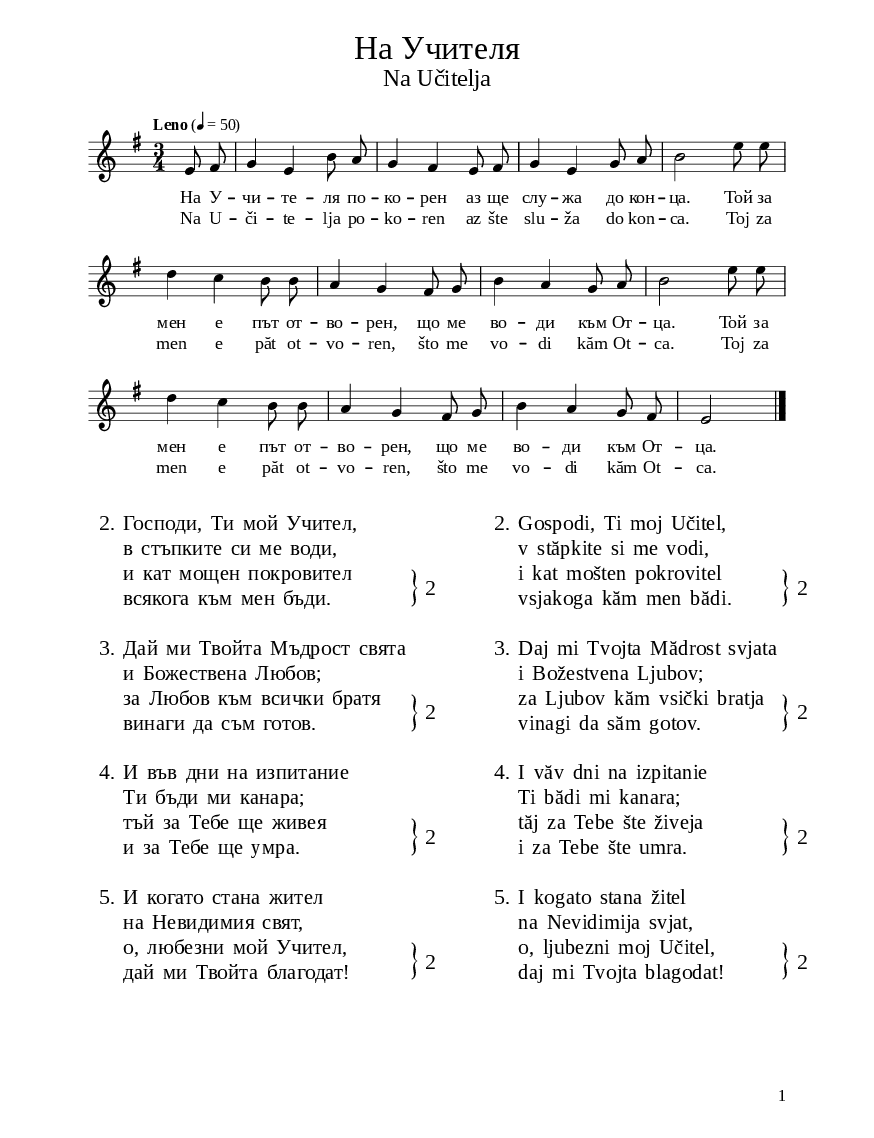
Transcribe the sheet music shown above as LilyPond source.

\version "2.24.1"

% include paper part and global functions
\include "include/globals.ily"

"rightBraces037" = \markup {
  \column {
    % repeat braces
    \translate #'(0 . -5.6 )
    \right-brace #18

    \translate #'(0 . -10.2 )
    \right-brace #18

    \translate #'(0 . -10.2 )
    \right-brace #18

    \translate #'(0 . -10.2 )
    \right-brace #18

  }
  \column {
    % repeat numbers
    \translate #'(0 . -6.2 )
    2

    \translate #'(0 . -12 )
    2

    \translate #'(0 . -12 )
    2

    \translate #'(0 . -12.1 )
    2
  }
}

\bookpart {
  \label #'ref037
  \tocItem \markup "На Учителя – Na Učitelja"
  \include "include/bookpart-paper.ily"
  \score {
    \include "include/score-layout.ily"

    \new Voice \absolute {
      \clef treble
      \key e \minor
      \time 3/4
      \tempoFunc "Leno" 4 "50"
      \autoBeamOff
      \partial 4
      \autoBeamOff
      e'8 fis'8 | g'4 e'4 b'8 a'8 | g'4 fis'4 e'8 fis'8 | g'4 e'4 g'8 a'8 |  b'2 e''8  e''8 \break
      d''4 c''4 b'8 b'8 | a'4 g'4 fis'8 g'8 | b'4 a'4 g'8 a'8 | b'2 e''8 e''8 \break
      | d''4 c''4 b'8 b'8 | a'4 g'4 fis'8 g'8 | b'4 a'4 g'8 fis'8 | e'2 \bar "|."\break
    }

    \addlyrics {
      На У --  чи -- те -- ля по -- ко -- рен аз ще слу -- жа
      до кон -- ца. Той за мен е път от -- во --
      рен, що ме во -- ди към От -- ца. Той за мен
      е път от -- во -- рен, що ме во -- ди към От -- ца.
    }

  \addlyrics {
      Na U --  či -- te -- lja po -- ko -- ren az šte slu -- ža
      do kon -- ca. Toj za men e păt ot -- vo --
      ren, što me vo -- di kăm Ot -- ca. Toj za men
      e păt ot -- vo -- ren, što me vo -- di kăm Ot -- ca.
    }

    \header {
      title = \titleFunc "На Учителя" "Na Učitelja"
    }

    \midi{}

  } % score



  \markup \fontsize #bgCoupletFontSize {
    \hspace #1
    \override #`(baseline-skip . ,bgCoupletBaselineSkip)
    \column {
      \line { 2.  Господи, Ти мой Учител, }
      \line {   "   " в стъпките си ме води, }
      \line {   "   " и кат мощен покровител }
      \line {   "   " всякога към мен бъди. }
      \line { " " }
      \line { 3. Дай ми Твойта Мъдрост свята }
      \line {   "   " и Божествена Любов; }
      \line {   "   " за Любов към всички братя }
      \line {   "   " винаги да съм готов. }
      \line { " " }
      \line { 4. И във дни на изпитание }
      \line {   "   " Ти бъди ми канара; }
      \line {   "   " тъй за Тебе ще живея }
      \line {   "   " и за Тебе ще умра. }
      \line { " " }
      \line { 5. И когато стана жител }
      \line {   "   " на Невидимия свят, }
      \line {   "   " о, любезни мой Учител,  }
      \line {   "   " дай ми Твойта благодат! }
    }
    \"rightBraces037"

    \hspace #5
    \override #`(baseline-skip . ,bgCoupletBaselineSkip)
     \column {
      \line { 2.  Gospodi, Ti moj Učitel, }
      \line {   "   " v stăpkite si me vodi, }
      \line {   "   " i kat mošten pokrovitel }
      \line {   "   " vsjakoga kăm men bădi. }
      \line { " " }
      \line { 3. Daj mi Tvojta Mădrost svjata }
      \line {   "   " i Božestvena Ljubov; }
      \line {   "   " za Ljubov kăm vsički bratja }
      \line {   "   " vinagi da săm gotov. }
      \line { " " }
      \line { 4. I văv dni na izpitanie }
      \line {   "   " Ti bădi mi kanara; }
      \line {   "   " tăj za Tebe šte živeja }
      \line {   "   " i za Tebe šte umra. }
      \line { " " }
      \line { 5. I kogato stana žitel }
      \line {   "   " na Nevidimija svjat, }
      \line {   "   " o, ljubezni moj Učitel,  }
      \line {   "   " daj mi Tvojta blagodat! }
    }  \"rightBraces037"  %column
  } % markup

  \pageBreak

  % include foreign translation(s) of the song
  \version "2.24.0"

\markup \fill-line { \fontsize #deTitleFontSize "An den Meister" }
\markup \null
\markup \fontsize #deCoupletFontSize {
  \hspace #10
  \override #`(baseline-skip . ,deCoupletBaselineSkip)

  \column {

    \line { 1. Dem Meister werde ich ergeben }

    \line { "   "bis zum Ende dienen.}

    \line { "   "Er ist für mich ein offener Weg, }

    \line { "   "der mich zum Vater führt.}
    
     \line { "   "Er ist für mich ein offener Weg, }

    \line { "   "der mich zum Vater führt.}
    \line { "   " }

    \line { 2. Herr, Du mein Meister, }

    \line { "   "führe mich bei meinen Schritten, }

    \line { "   "und wie ein mächtiger Beschützer }

    \line { "   " sei immer bei mir.}
    \line { "   " }

    \line { 3. Gib mir Deine heilige Weisheit}

    \line { "   "und göttliche Liebe;}

    \line { "   "auf dass ich für die Liebe zu all meinen Brüdern}

    \line { "   "immerdar bereit bin.}
    \line { "   " }

    \line { 4. Und in Tagen der Prüfung, }

    \line { "   "sei Du mir ein Fels,}

    \line { "   "so werde ich für Dich leben}

    \line { "   "und für Dich sterben.}
    \line { "   " }

    \line { 5. Und wenn ich ein Bewohner }

    \line { "   "der unsichtbaren Welt werde, }

    \line { "   "oh mein geliebter Meister -}

    \line { "   "gib mir Deinen Segen!}

  }
}


} % bookpart
